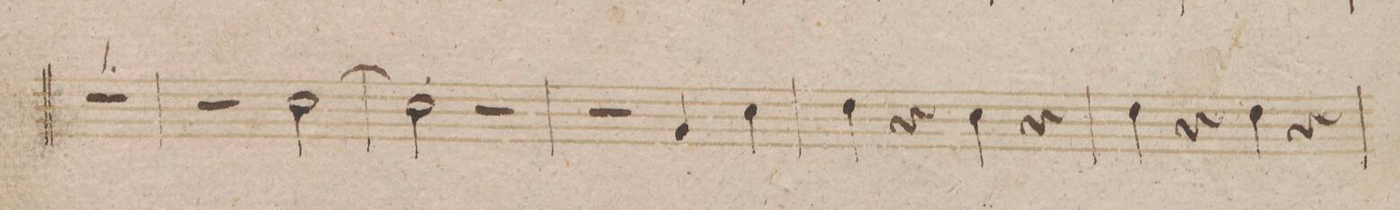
**kern	**dynam
*I"Corno 2do in F.	*
*clefG2	*
*k[b-]	*
*met(c)	*
*M4/4	*
1r	.
=246	=246
2r	.
[2f\	.
=247	=247
2f\]	.
2r	.
=248	=248
2r	.
4c/	.
4f\	.
=249	=249
4g\	.
4r	.
4f\	.
4r	.
=250	=250
4g\	.
4r	.
4g\	.
4r	.
=251	=251
*-	*-
